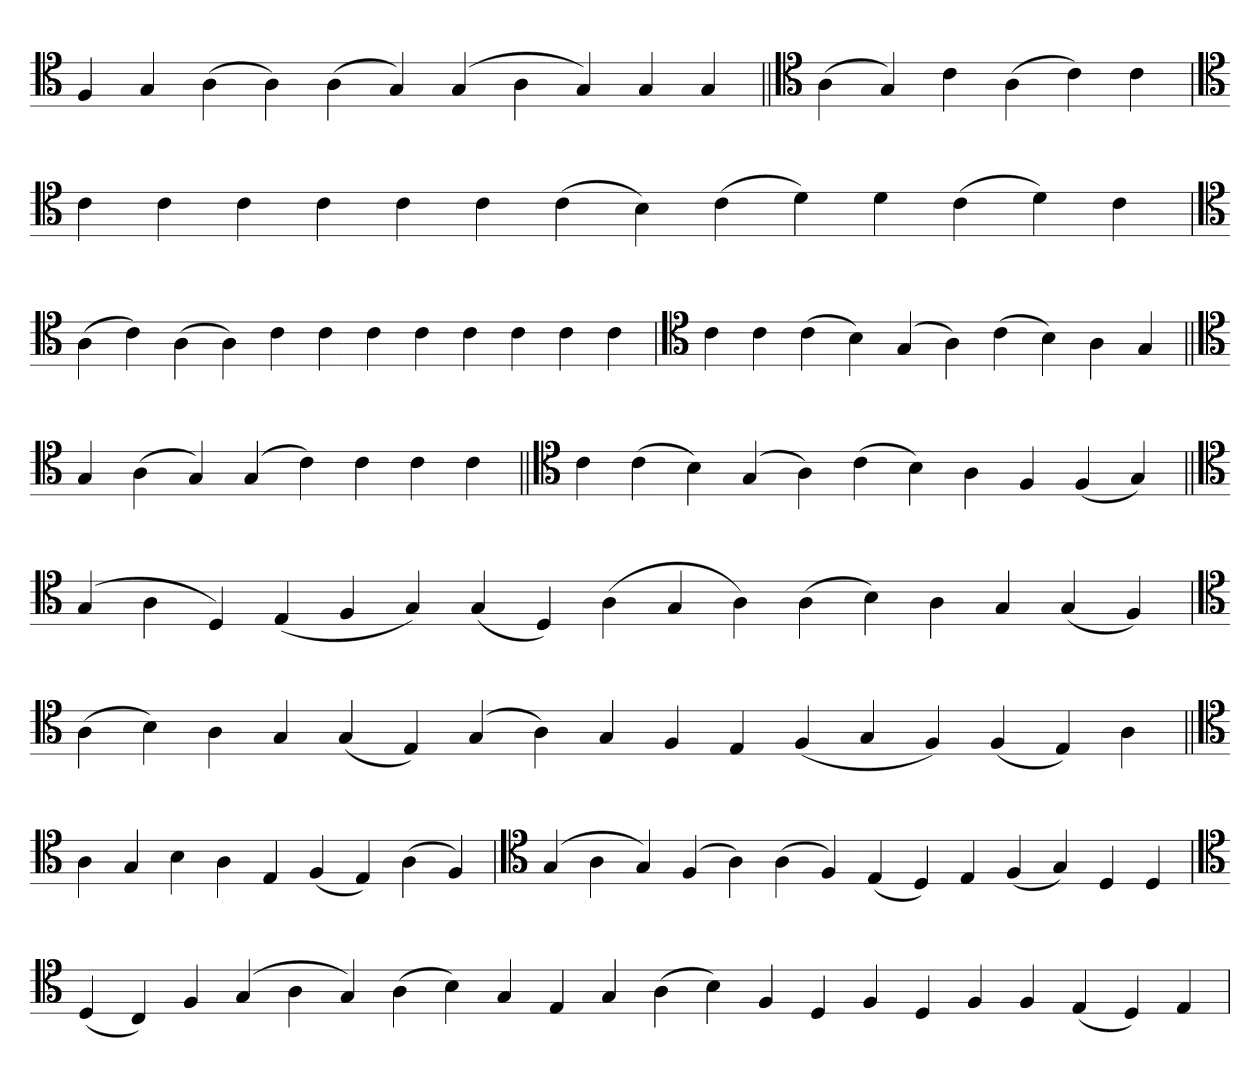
**kern
*part1
*staff1
*clefC4
=
4F
4G
(4A
4A)
(4A
4G)
(4G
4A
4G)
4G
4G
=||
*clefC4
(4A
4G)
4c
(4A
4c)
4c
=`
*clefC4
4c
4c
4c
4c
4c
4c
(4c
4B)
(4c
4d)
4d
(4c
4d)
4c
=
*clefC4
(4A
4c)
(4A
4A)
4c
4c
4c
4c
4c
4c
4c
4c
=`
*clefC4
4c
4c
(4c
4B)
(4G
4A)
(4c
4B)
4A
4G
=||
*clefC4
4G
(4A
4G)
(4G
4c)
4c
4c
4c
=||
*clefC4
4c
(4c
4B)
(4G
4A)
(4c
4B)
4A
4F
(4F
4G)
=||
*clefC4
(4G
4A
4D)
(4E
4F
4G)
(4G
4D)
(4A
4G
4A)
(4A
4B)
4A
4G
(4G
4F)
=`
*clefC4
(4A
4B)
4A
4G
(4G
4E)
(4G
4A)
4G
4F
4E
(4F
4G
4F)
(4F
4E)
4A
=||
*clefC4
4A
4G
4B
4A
4E
(4F
4E)
(4A
4F)
=`
*clefC4
(4G
4A
4G)
(4F
4A)
(4A
4F)
(4E
4D)
4E
(4F
4G)
4D
4D
=
*clefC4
(4D
4C)
4F
(4G
4A
4G)
(4A
4B)
4G
4E
4G
(4A
4B)
4F
4D
4F
4D
4F
4F
(4E
4D)
4E
=`
*-
